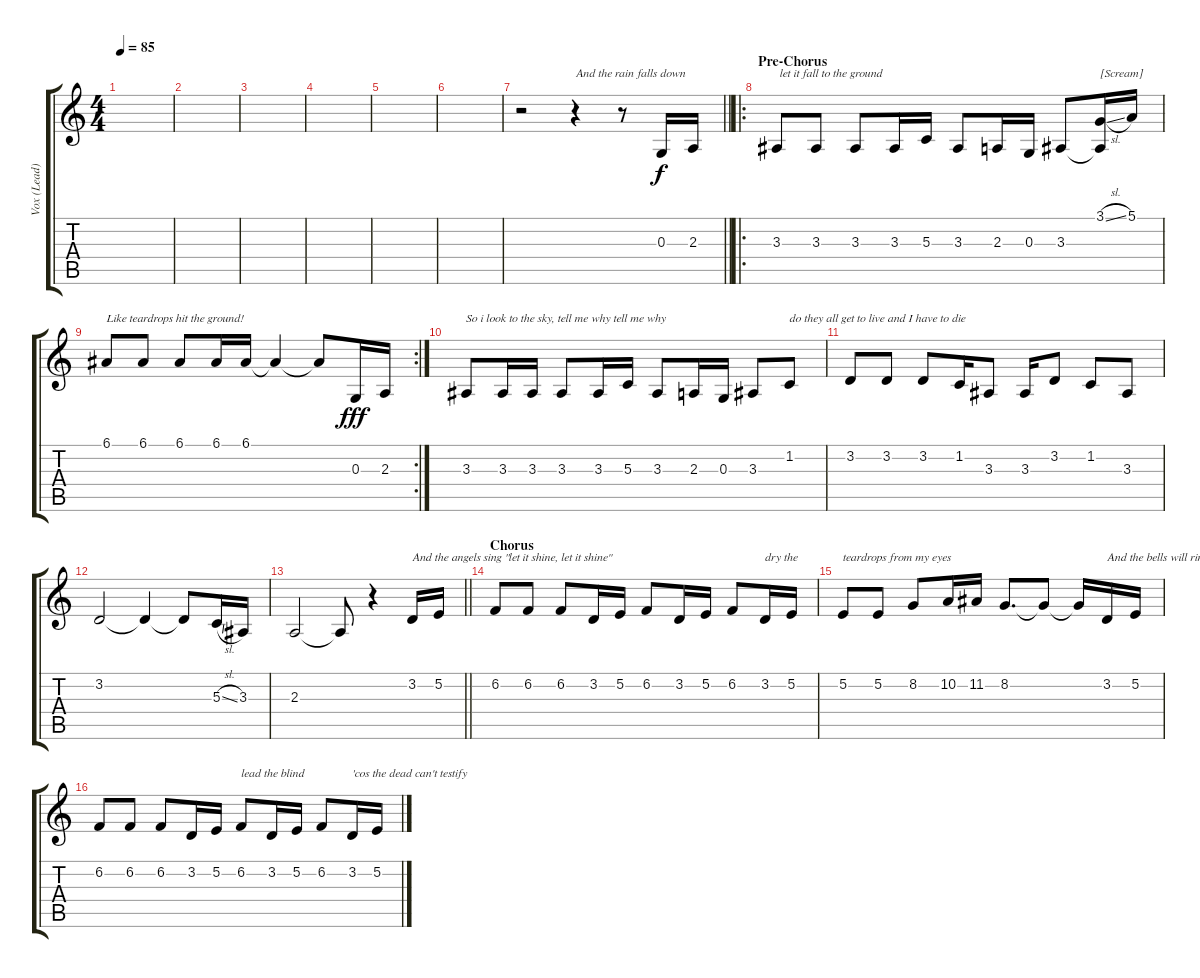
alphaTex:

\track ("Vox (Lead)" "Vox (Lead)") {instrument lead2sawtooth}
\staff {score tabs}
\tuning (E4 B3 G3 D3 A2 E2) {hide}
\ts (4 4)
\tempo 85
\clef g2
\ks c
|
|
|
|
|
|
\barLineRight lightlight
r.2 r.4{txt "And the rain falls down"} r.8 0.3.16 2.3.16 |
\ro
\section ("" "Pre-Chorus")
3.3.8{txt " let it fall to the ground"} 3.3.8 3.3.8 3.3.16 5.3.16 3.3.8 2.3.16 0.3.16 3.3.8 (3.1{sl} 3.3{t}).16{txt "[Scream]"} 5.1.16 |
\rc 2
6.1.8{txt "Like teardrops hit the ground!"} 6.1.8 6.1.8 6.1.16 6.1.16 6.1{t}.4{dy f} 6.1{t}.8 0.3.16{dy fff} 2.3.16 |
3.3.8{txt "So i look to the sky, tell me why tell me why"} 3.3.16 3.3.16 3.3.8 3.3.16 5.3.16 3.3.8 2.3.16 0.3.16 3.3.8 1.2.8{txt "do they all get to live and I have to die"} |
3.2.8 3.2.8 3.2.8 1.2.16 3.3.8 3.3.16 3.2.8 1.2.8 3.3.8 |
3.2.2 3.2{t}.4 3.2{t}.8 5.3{sl}.16 3.3.16 |
\barLineRight lightlight
2.3.2 2.3{t}.8 r.4 3.2.16{txt "And the angels sing \"let it shine, let it shine\""} 5.2.16 |
\section ("" "Chorus")
6.2.8 6.2.8 6.2.8 3.2.16 5.2.16 6.2.8 3.2.16 5.2.16 6.2.8 3.2.16{txt "dry the"} 5.2.16 |
5.2.8{txt "teardrops from my eyes"} 5.2.8 8.2.8 10.2.16 11.2.16 8.2.8{d} 8.2{t}.8 8.2{t}.16 3.2.16{txt "And the bells will ring when the blind "} 5.2.16 |
6.2.8 6.2.8 6.2.8 3.2.16 5.2.16 6.2.8{txt "lead the blind"} 3.2.16 5.2.16 6.2.8 3.2.16{txt "'cos the dead can't testify"} 5.2.16
